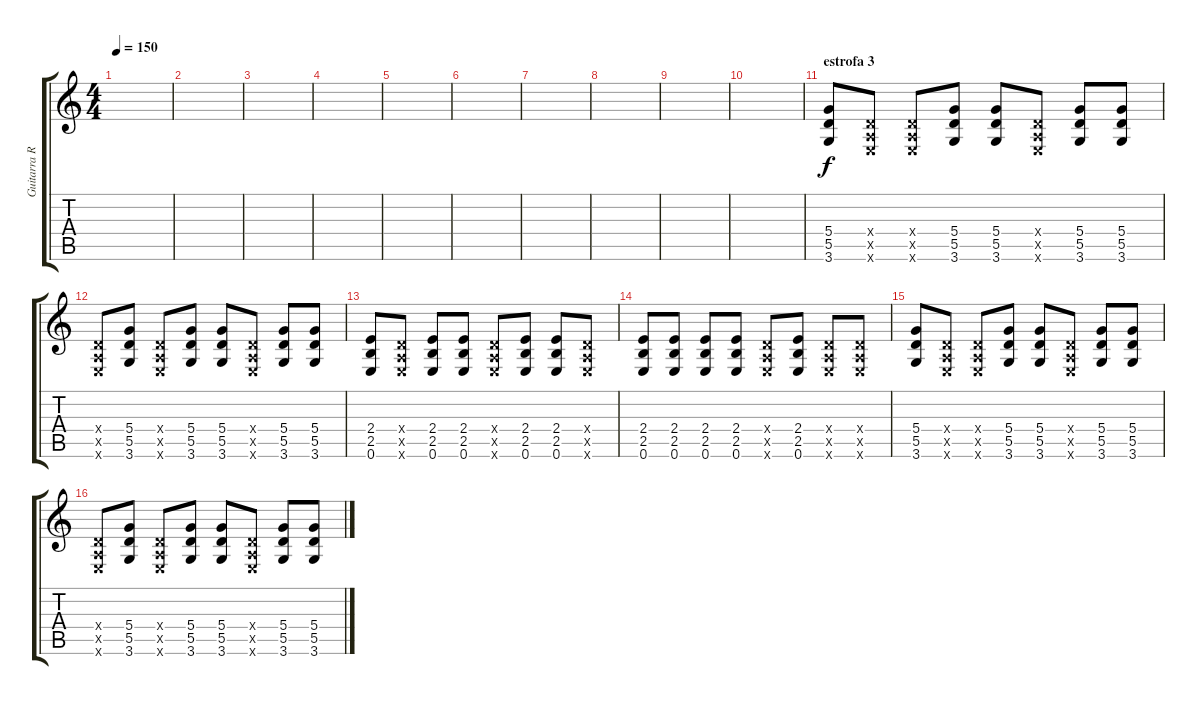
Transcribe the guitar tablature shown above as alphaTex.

\track ("Guitarra Rítmica" "Guitarra R") {instrument distortionguitar}
\staff {score tabs}
\tuning (E4 B3 G3 D3 A2 E2) {hide}
\ts (4 4)
\tempo 150
\clef g2
\ks c
|
|
|
|
|
|
|
|
|
|
\section ("" "estrofa 3")
(5.4 5.5 3.6).8 (0.4{x} 0.5{x} 0.6{x}).8 (0.4{x} 0.5{x} 0.6{x}).8 (5.4 5.5 3.6).8 (5.4 5.5 3.6).8 (0.4{x} 0.5{x} 0.6{x}).8 (5.4 5.5 3.6).8 (5.4 5.5 3.6).8 |
(0.4{x} 0.5{x} 0.6{x}).8 (5.4 5.5 3.6).8 (0.4{x} 0.5{x} 0.6{x}).8 (5.4 5.5 3.6).8 (5.4 5.5 3.6).8 (0.4{x} 0.5{x} 0.6{x}).8 (5.4 5.5 3.6).8 (5.4 5.5 3.6).8 |
(2.4 2.5 0.6).8 (0.4{x} 0.5{x} 0.6{x}).8 (2.4 2.5 0.6).8 (2.4 2.5 0.6).8 (0.4{x} 0.5{x} 0.6{x}).8 (2.4 2.5 0.6).8 (2.4 2.5 0.6).8 (0.4{x} 0.5{x} 0.6{x}).8 |
(2.4 2.5 0.6).8 (2.4 2.5 0.6).8 (2.4 2.5 0.6).8 (2.4 2.5 0.6).8 (0.4{x} 0.5{x} 0.6{x}).8 (2.4 2.5 0.6).8 (0.4{x} 0.5{x} 0.6{x}).8 (0.4{x} 0.5{x} 0.6{x}).8 |
(5.4 5.5 3.6).8 (0.4{x} 0.5{x} 0.6{x}).8 (0.4{x} 0.5{x} 0.6{x}).8 (5.4 5.5 3.6).8 (5.4 5.5 3.6).8 (0.4{x} 0.5{x} 0.6{x}).8 (5.4 5.5 3.6).8 (5.4 5.5 3.6).8 |
(0.4{x} 0.5{x} 0.6{x}).8 (5.4 5.5 3.6).8 (0.4{x} 0.5{x} 0.6{x}).8 (5.4 5.5 3.6).8 (5.4 5.5 3.6).8 (0.4{x} 0.5{x} 0.6{x}).8 (5.4 5.5 3.6).8 (5.4 5.5 3.6).8
